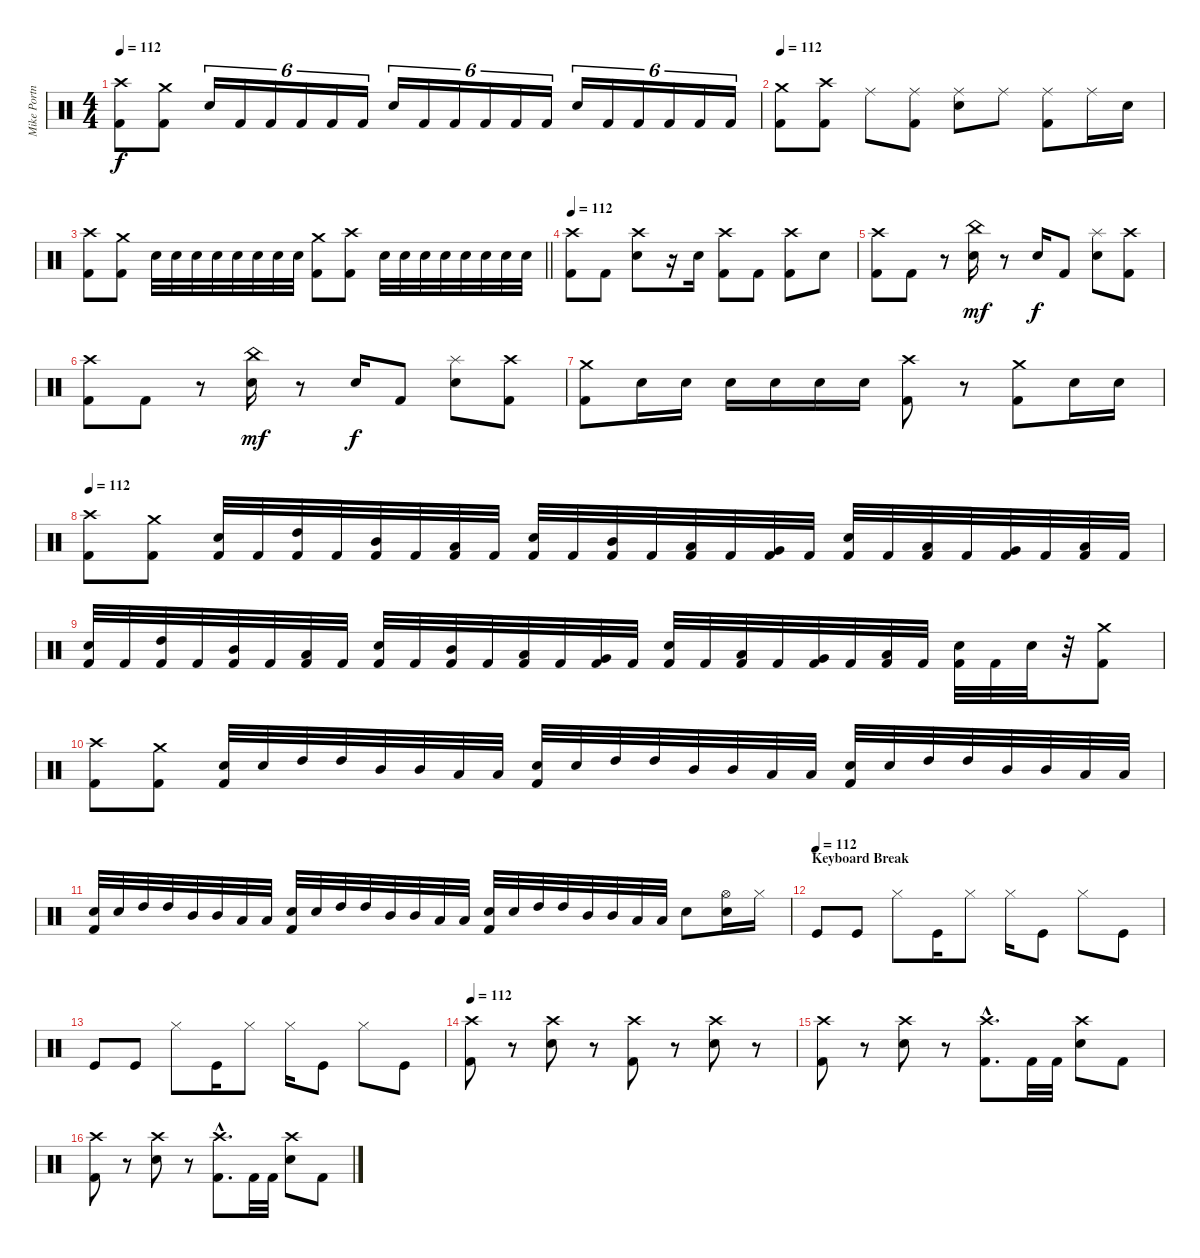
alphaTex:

\track ("Mike Portnoy" "Mike Portn") {instrument percussion}
\staff {score}
\articulation defaults
\ts (4 4)
\tempo 112
\clef neutral
\ks c
("Crash high (hit)" "Kick (hit) 2").8{dy f} ("Crash medium (hit)" "Kick (hit) 2").8 "Electric Snare (hit)".16{tu (6 4)} "Kick (hit) 2".16{tu (6 4)} "Kick (hit) 2".16{tu (6 4)} "Kick (hit) 2".16{tu (6 4)} "Kick (hit) 2".16{tu (6 4)} "Kick (hit) 2".16{tu (6 4)} "Electric Snare (hit)".16{tu (6 4)} "Kick (hit) 2".16{tu (6 4)} "Kick (hit) 2".16{tu (6 4)} "Kick (hit) 2".16{tu (6 4)} "Kick (hit) 2".16{tu (6 4)} "Kick (hit) 2".16{tu (6 4)} "Electric Snare (hit)".16{tu (6 4)} "Kick (hit) 2".16{tu (6 4)} "Kick (hit) 2".16{tu (6 4)} "Kick (hit) 2".16{tu (6 4)} "Kick (hit) 2".16{tu (6 4)} "Kick (hit) 2".16{tu (6 4)} |
\tempo 112
("Crash medium (hit)" "Kick (hit) 2").8 ("Crash high (hit)" "Kick (hit) 2").8 "Ride (middle)".8 ("Ride (middle)" "Kick (hit) 2").8 ("Ride (middle)" "Electric Snare (hit)").8 "Ride (middle)".8 ("Ride (middle)" "Kick (hit) 2").8 "Ride (middle)".16 "Electric Snare (hit)".16 |
\barLineRight lightlight
("Crash high (hit)" "Kick (hit) 2").8 ("Crash medium (hit)" "Kick (hit) 2").8 "Electric Snare (hit)".32 "Electric Snare (hit)".32 "Electric Snare (hit)".32 "Electric Snare (hit)".32 "Electric Snare (hit)".32 "Electric Snare (hit)".32 "Electric Snare (hit)".32 "Electric Snare (hit)".32 ("Crash medium (hit)" "Kick (hit) 2").8 ("Crash high (hit)" "Kick (hit) 2").8 "Electric Snare (hit)".32 "Electric Snare (hit)".32 "Electric Snare (hit)".32 "Electric Snare (hit)".32 "Electric Snare (hit)".32 "Electric Snare (hit)".32 "Electric Snare (hit)".32 "Electric Snare (hit)".32 |
\tempo 112
("Crash high (hit)" "Kick (hit) 2").8 "Kick (hit) 2".8 ("Crash high (hit)" "Electric Snare (hit)").8 r.16 "Electric Snare (hit)".16 ("Crash high (hit)" "Kick (hit) 2").8 "Kick (hit) 2".8 ("Crash high (hit)" "Kick (hit) 2").8 "Electric Snare (hit)".8 |
("Crash high (hit)" "Kick (hit) 2").8 "Kick (hit) 2".8 r.8 ("China (hit)" "Electric Snare (hit)").16{dy mf} r.8 "Electric Snare (hit)".16{dy f} "Kick (hit) 2".8 ("Splash (hit)" "Electric Snare (hit)").8 ("Crash high (hit)" "Kick (hit) 2").8 |
("Crash high (hit)" "Kick (hit) 2").8 "Kick (hit) 2".8 r.8 ("China (hit)" "Electric Snare (hit)").16{dy mf} r.8 "Electric Snare (hit)".16{dy f} "Kick (hit) 2".8 ("Splash (hit)" "Electric Snare (hit)").8 ("Crash high (hit)" "Kick (hit) 2").8 |
("Crash medium (hit)" "Kick (hit) 2").8 "Electric Snare (hit)".16 "Electric Snare (hit)".16 "Electric Snare (hit)".16 "Electric Snare (hit)".16 "Electric Snare (hit)".16 "Electric Snare (hit)".16 ("Crash high (hit)" "Kick (hit) 2").8 r.8 ("Crash medium (hit)" "Kick (hit) 2").8 "Electric Snare (hit)".16 "Electric Snare (hit)".16 |
\tempo 112
("Crash high (hit)" "Kick (hit) 2").8 ("Crash medium (hit)" "Kick (hit) 2").8 ("Electric Snare (hit)" "Kick (hit) 2").32 "Kick (hit) 2".32 ("High Tom (hit)" "Kick (hit) 2").32 "Kick (hit) 2".32 ("Mid Tom (hit)" "Kick (hit) 2").32 "Kick (hit) 2".32 ("Low Tom (hit)" "Kick (hit) 2").32 "Kick (hit) 2".32 ("Electric Snare (hit)" "Kick (hit) 2").32 "Kick (hit) 2".32 ("Mid Tom (hit)" "Kick (hit) 2").32 "Kick (hit) 2".32 ("Low Tom (hit)" "Kick (hit) 2").32 "Kick (hit) 2".32 ("Very Low Tom (hit)" "Kick (hit) 2").32 "Kick (hit) 2".32 ("Electric Snare (hit)" "Kick (hit) 2").32 "Kick (hit) 2".32 ("Low Tom (hit)" "Kick (hit) 2").32 "Kick (hit) 2".32 ("Very Low Tom (hit)" "Kick (hit) 2").32 "Kick (hit) 2".32 ("Low Floor Tom (hit)" "Kick (hit) 2").32 "Kick (hit) 2".32 |
("Electric Snare (hit)" "Kick (hit) 2").32 "Kick (hit) 2".32 ("High Tom (hit)" "Kick (hit) 2").32 "Kick (hit) 2".32 ("Mid Tom (hit)" "Kick (hit) 2").32 "Kick (hit) 2".32 ("Low Tom (hit)" "Kick (hit) 2").32 "Kick (hit) 2".32 ("Electric Snare (hit)" "Kick (hit) 2").32 "Kick (hit) 2".32 ("Mid Tom (hit)" "Kick (hit) 2").32 "Kick (hit) 2".32 ("Low Tom (hit)" "Kick (hit) 2").32 "Kick (hit) 2".32 ("Very Low Tom (hit)" "Kick (hit) 2").32 "Kick (hit) 2".32 ("Electric Snare (hit)" "Kick (hit) 2").32 "Kick (hit) 2".32 ("Low Tom (hit)" "Kick (hit) 2").32 "Kick (hit) 2".32 ("Very Low Tom (hit)" "Kick (hit) 2").32 "Kick (hit) 2".32 ("Low Floor Tom (hit)" "Kick (hit) 2").32 "Kick (hit) 2".32 ("Electric Snare (hit)" "Kick (hit) 2").32 "Kick (hit) 2".32 "Electric Snare (hit)".32 r.32 ("Crash medium (hit)" "Kick (hit) 2").8 |
("Crash high (hit)" "Kick (hit) 2").8 ("Crash medium (hit)" "Kick (hit) 2").8 ("Electric Snare (hit)" "Kick (hit) 2").32 "Electric Snare (hit)".32 "High Tom (hit)".32 "High Tom (hit)".32 "Mid Tom (hit)".32 "Mid Tom (hit)".32 "Low Tom (hit)".32 "Low Tom (hit)".32 ("Electric Snare (hit)" "Kick (hit) 2").32 "Electric Snare (hit)".32 "High Tom (hit)".32 "High Tom (hit)".32 "Mid Tom (hit)".32 "Mid Tom (hit)".32 "Low Tom (hit)".32 "Low Tom (hit)".32 ("Electric Snare (hit)" "Kick (hit) 2").32 "Electric Snare (hit)".32 "High Tom (hit)".32 "High Tom (hit)".32 "Mid Tom (hit)".32 "Mid Tom (hit)".32 "Low Tom (hit)".32 "Low Tom (hit)".32 |
("Electric Snare (hit)" "Kick (hit) 2").32 "Electric Snare (hit)".32 "High Tom (hit)".32 "High Tom (hit)".32 "Mid Tom (hit)".32 "Mid Tom (hit)".32 "Low Tom (hit)".32 "Low Tom (hit)".32 ("Electric Snare (hit)" "Kick (hit) 2").32 "Electric Snare (hit)".32 "High Tom (hit)".32 "High Tom (hit)".32 "Mid Tom (hit)".32 "Mid Tom (hit)".32 "Low Tom (hit)".32 "Low Tom (hit)".32 ("Electric Snare (hit)" "Kick (hit) 2").32 "Electric Snare (hit)".32 "High Tom (hit)".32 "High Tom (hit)".32 "Mid Tom (hit)".32 "Mid Tom (hit)".32 "Low Tom (hit)".32 "Low Tom (hit)".32 "Electric Snare (hit)".8 ("Hi-Hat (open)" "Electric Snare (hit)").16 "Hi-Hat (closed)".16 |
\section ("" "Keyboard Break")
\tempo (112)
"Kick (hit)".8 "Kick (hit)".8 "Hi-Hat (closed)".8 "Kick (hit)".16 "Hi-Hat (closed)".8 "Hi-Hat (closed)".16 "Kick (hit)".8 "Hi-Hat (closed)".8 "Kick (hit)".8 |
"Kick (hit)".8 "Kick (hit)".8 "Hi-Hat (closed)".8 "Kick (hit)".16 "Hi-Hat (closed)".8 "Hi-Hat (closed)".16 "Kick (hit)".8 "Hi-Hat (closed)".8 "Kick (hit)".8 |
\tempo 112
("Crash high (hit)" "Kick (hit) 2").8 r.8 ("Crash high (hit)" "Electric Snare (hit)").8 r.8 ("Crash high (hit)" "Kick (hit) 2").8 r.8 ("Crash high (hit)" "Electric Snare (hit)").8 r.8 |
("Crash high (hit)" "Kick (hit) 2").8 r.8 ("Crash high (hit)" "Electric Snare (hit)").8 r.8 ("Crash high (hit)"{hac} "Kick (hit) 2"{hac}).8{d} "Kick (hit) 2".32 "Kick (hit) 2".32 ("Crash high (hit)" "Electric Snare (hit)").8 "Kick (hit) 2".8 |
("Crash high (hit)" "Kick (hit) 2").8 r.8 ("Crash high (hit)" "Electric Snare (hit)").8 r.8 ("Crash high (hit)"{hac} "Kick (hit) 2"{hac}).8{d} "Kick (hit) 2".32 "Kick (hit) 2".32 ("Crash high (hit)" "Electric Snare (hit)").8 "Kick (hit) 2".8
